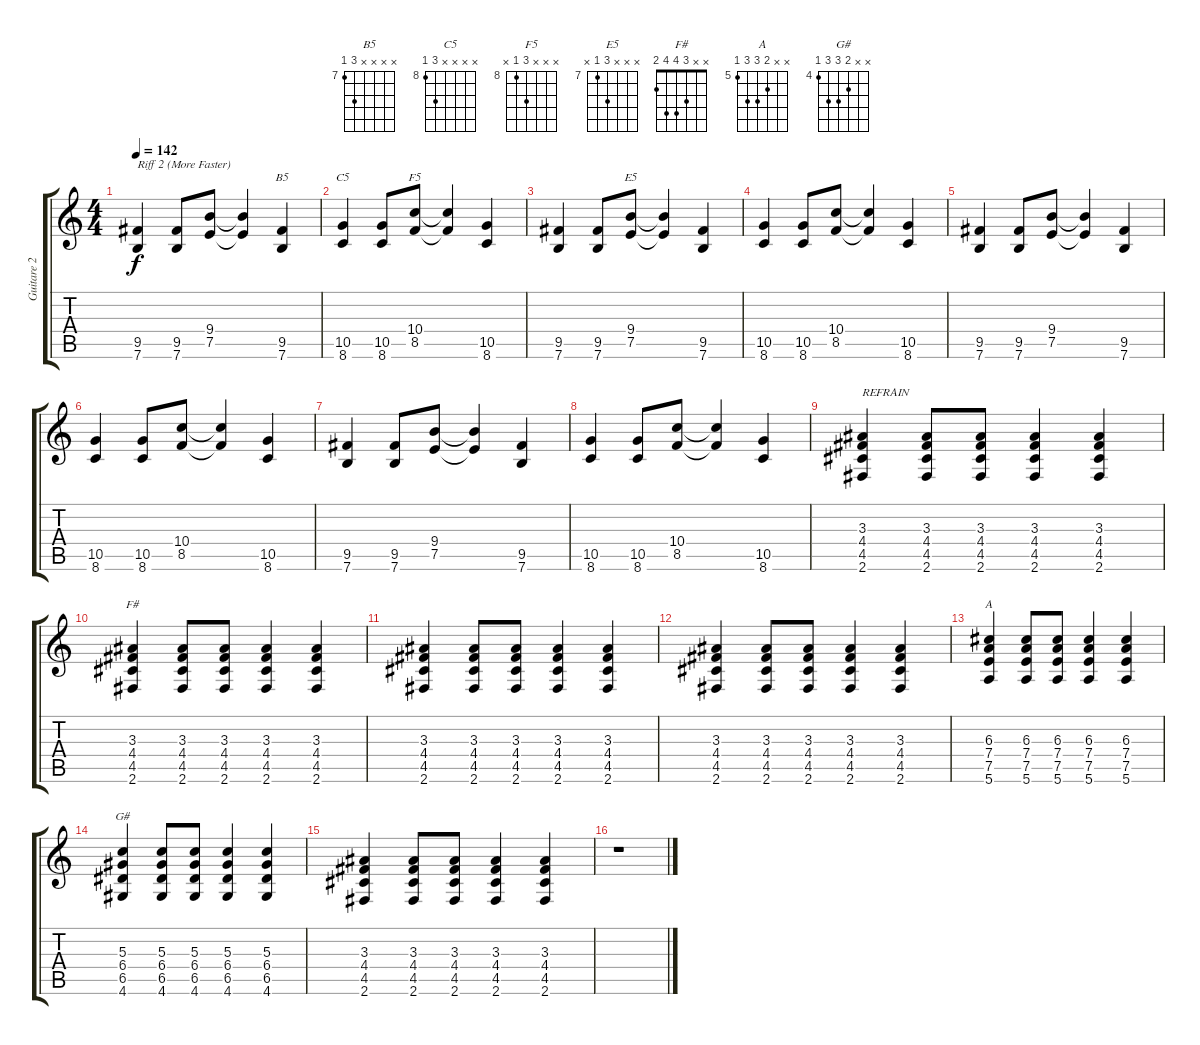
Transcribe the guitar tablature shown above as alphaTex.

\track ("Guitare 2" "Guitare 2") {instrument distortionguitar}
\staff {score tabs}
\tuning (E4 B3 G3 D3 A2 E2) {hide}
\chord ("B5" x x x x 9 7) {firstfret 7}
\chord ("C5" x x x x 10 8) {firstfret 8}
\chord ("F5" x x x 10 8 x) {firstfret 8}
\chord ("E5" x x x 9 7 x) {firstfret 7}
\chord ("F#" x x 3 4 4 2)
\chord ("A" x x 6 7 7 5) {firstfret 5}
\chord ("G#" x x 5 6 6 4) {firstfret 4}
\ts (4 4)
\tempo 142
\clef g2
\ks c
(9.5 7.6).4{txt "Riff 2 (More Faster)" dy f} (9.5 7.6).8 (9.4 7.5).8 (9.4{t} 7.5{t}).4 (9.5 7.6).4{ch "B5"} |
(10.5 8.6).4{ch "C5"} (10.5 8.6).8 (10.4 8.5).8{ch "F5"} (10.4{t} 8.5{t}).4 (10.5 8.6).4 |
(9.5 7.6).4 (9.5 7.6).8 (9.4 7.5).8{ch "E5"} (9.4{t} 7.5{t}).4 (9.5 7.6).4 |
(10.5 8.6).4 (10.5 8.6).8 (10.4 8.5).8 (10.4{t} 8.5{t}).4 (10.5 8.6).4 |
(9.5 7.6).4 (9.5 7.6).8 (9.4 7.5).8 (9.4{t} 7.5{t}).4 (9.5 7.6).4 |
(10.5 8.6).4 (10.5 8.6).8 (10.4 8.5).8 (10.4{t} 8.5{t}).4 (10.5 8.6).4 |
(9.5 7.6).4 (9.5 7.6).8 (9.4 7.5).8 (9.4{t} 7.5{t}).4 (9.5 7.6).4 |
(10.5 8.6).4 (10.5 8.6).8 (10.4 8.5).8 (10.4{t} 8.5{t}).4 (10.5 8.6).4 |
(3.3 4.4 4.5 2.6).4{txt "REFRAIN"} (3.3 4.4 4.5 2.6).8 (3.3 4.4 4.5 2.6).8 (3.3 4.4 4.5 2.6).4 (3.3 4.4 4.5 2.6).4 |
(3.3 4.4 4.5 2.6).4{ch "F#"} (3.3 4.4 4.5 2.6).8 (3.3 4.4 4.5 2.6).8 (3.3 4.4 4.5 2.6).4 (3.3 4.4 4.5 2.6).4 |
(3.3 4.4 4.5 2.6).4 (3.3 4.4 4.5 2.6).8 (3.3 4.4 4.5 2.6).8 (3.3 4.4 4.5 2.6).4 (3.3 4.4 4.5 2.6).4 |
(3.3 4.4 4.5 2.6).4 (3.3 4.4 4.5 2.6).8 (3.3 4.4 4.5 2.6).8 (3.3 4.4 4.5 2.6).4 (3.3 4.4 4.5 2.6).4 |
(6.3 7.4 7.5 5.6).4{ch "A"} (6.3 7.4 7.5 5.6).8 (6.3 7.4 7.5 5.6).8 (6.3 7.4 7.5 5.6).4 (6.3 7.4 7.5 5.6).4 |
(5.3 6.4 6.5 4.6).4{ch "G#"} (5.3 6.4 6.5 4.6).8 (5.3 6.4 6.5 4.6).8 (5.3 6.4 6.5 4.6).4 (5.3 6.4 6.5 4.6).4 |
(3.3 4.4 4.5 2.6).4 (3.3 4.4 4.5 2.6).8 (3.3 4.4 4.5 2.6).8 (3.3 4.4 4.5 2.6).4 (3.3 4.4 4.5 2.6).4 |
r.1
